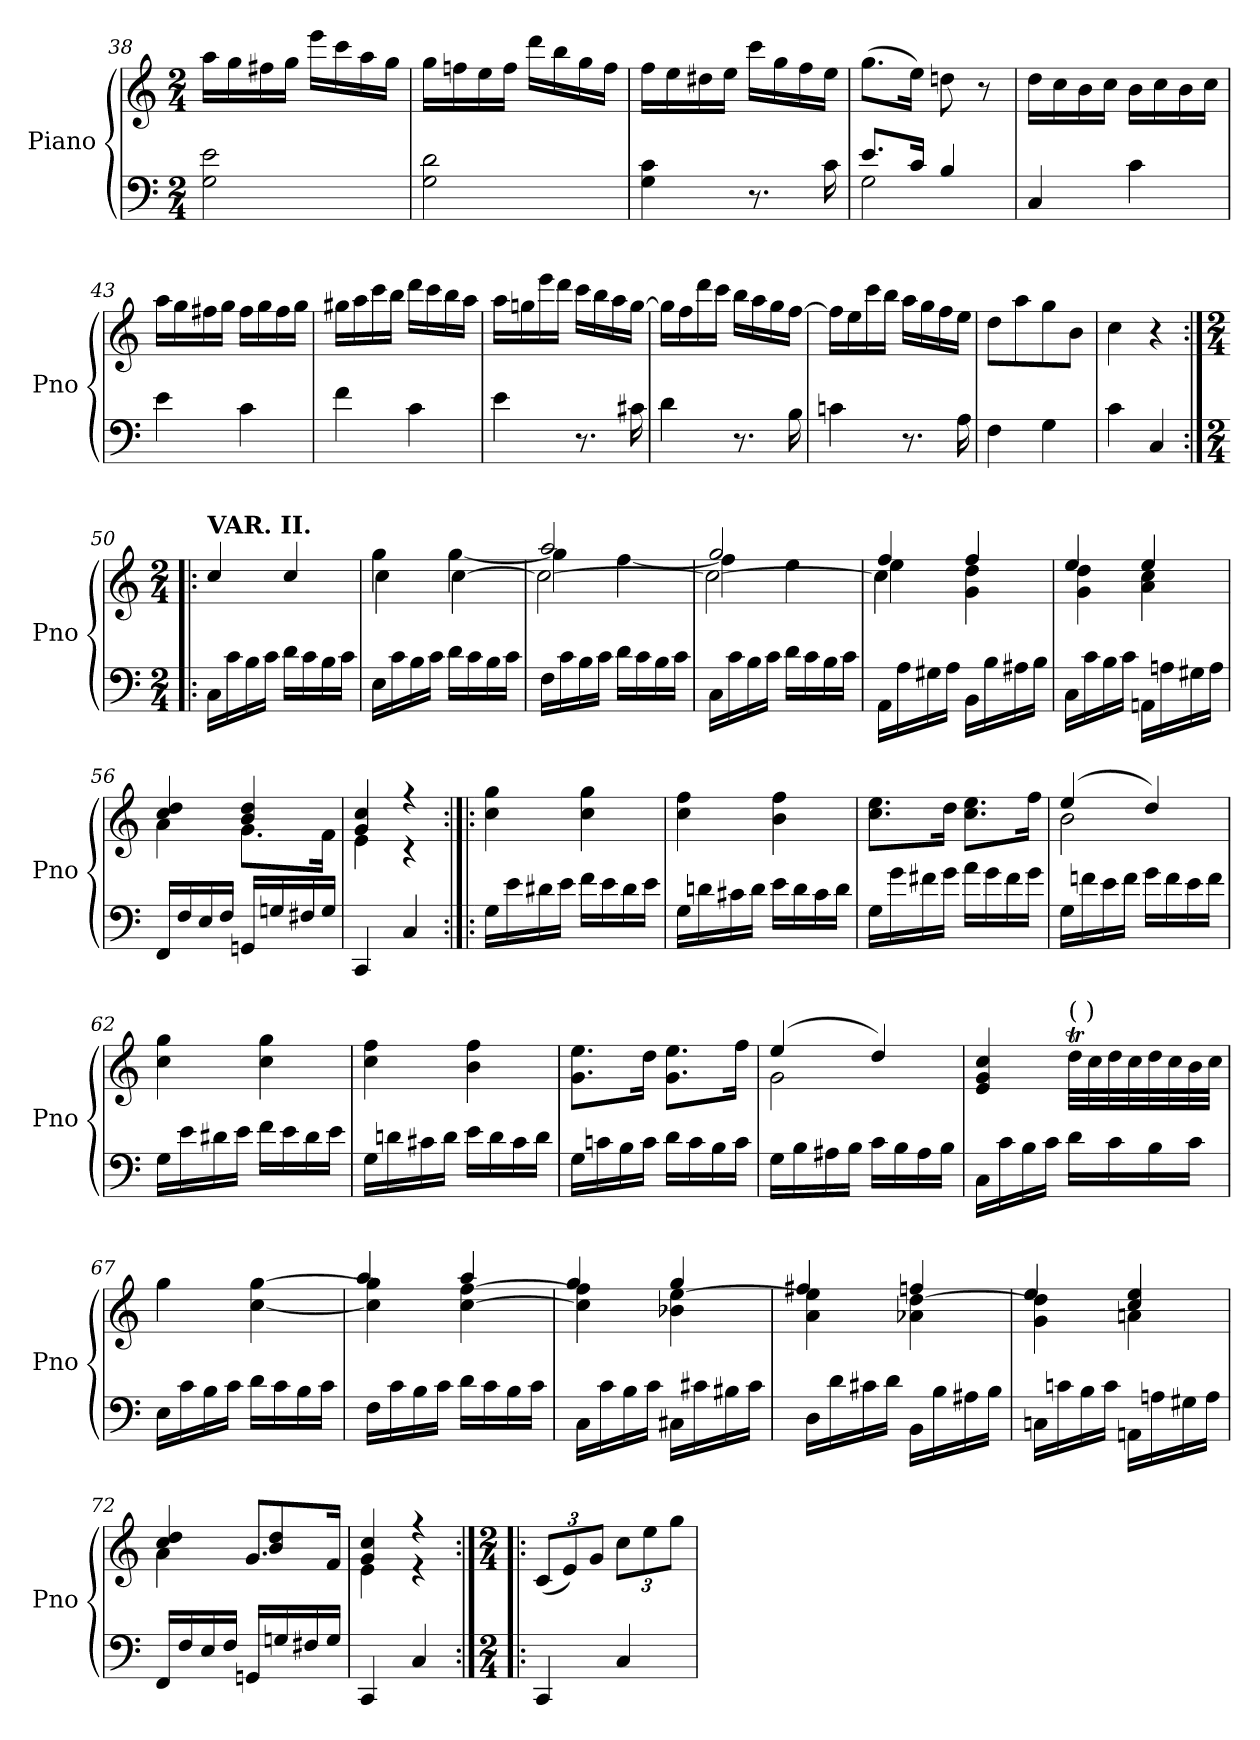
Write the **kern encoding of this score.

**kern	**kern
*part1	*part1
*staff2	*staff1
*I"Piano	*
*I'Pno	*
*clefF4	*clefG2
*k[]	*
*M2/4	*M2/4
=38	=38
2G\ 2e\	16aa\LL
.	16gg\
.	16ff#X\
.	16gg\JJ
.	16eee\LL
.	16ccc\
.	16aa\
.	16gg\JJ
=39	=39
2G\ 2d\	16gg\LL
.	16ffn\
.	16ee\
.	16ff\JJ
.	16ddd\LL
.	16bb\
.	16gg\
.	16ff\JJ
=40	=40
4G\ 4c\	16ff\LL
.	16ee\
.	16dd#X\
.	16ee\JJ
8.r	16ccc\LL
.	16gg\
.	16ff\
16c\	16ee\JJ
=41	=41
*^	*
8.e/L	2G\	(8.gg\L
16c/Jk	.	16ee\Jk)
4B/	.	8ddn\
.	.	8r
*v	*v	*
=42	=42
4C/	16dd\LL
.	16cc\
.	16b\
.	16cc\JJ
4c\	16b\LL
.	16cc\
.	16b\
.	16cc\JJ
!!LO:LB:g=z
=43	=43
4e\	16aa\LL
.	16gg\
.	16ff#X\
.	16gg\JJ
4c\	16ff#\LL
.	16gg\
.	16ff#\
.	16gg\JJ
=44	=44
4f\	16gg#X\LL
.	16aa\
.	16ccc\
.	16bb\JJ
4c\	16ddd\LL
.	16ccc\
.	16bb\
.	16aa\JJ
=45	=45
4e\	16aa\LL
.	16ggn\
.	16eee\
.	16ddd\JJ
8.r	16ccc\LL
.	16bb\
.	16aa\
16c#X\	[16gg\JJ
=46	=46
4d\	16gg\LL]
.	16ff\
.	16ddd\
.	16ccc\JJ
8.r	16bb\LL
.	16aa\
.	16gg\
16B\	[16ff\JJ
=47	=47
4cn\	16ff\LL]
.	16ee\
.	16ccc\
.	16bb\JJ
8.r	16aa\LL
.	16gg\
.	16ff\
16A\	16ee\JJ
=48	=48
4F\	8dd\L
.	8aa\
4G\	8gg\
.	8b\J
=49	=49
4c\	4cc\
4C/	4r
!!LO:PB:g=z
=50:|!|:	=50:|!|:
*M2/4	*M2/4
*	*^
!	!LO:TX:a:B:t=VAR. II.	!
16C\LL	2ryy	4cc/
16c\	.	.
16B\	.	.
16c\JJ	.	.
16d\LL	.	4cc/
16c\	.	.
16B\	.	.
16c\JJ	.	.
=51	=51	=51
*	*	*^
16E\LL	2ryy	4gg\	4cc\
16c\	.	.	.
16B\	.	.	.
16c\JJ	.	.	.
16d\LL	.	[4gg\	[4cc\
16c\	.	.	.
16B\	.	.	.
16c\JJ	.	.	.
=52	=52	=52	=52
16F\LL	2aa/	4gg\]	2cc\_
16c\	.	.	.
16B\	.	.	.
16c\JJ	.	.	.
16d\LL	.	[4ff\	.
16c\	.	.	.
16B\	.	.	.
16c\JJ	.	.	.
=53	=53	=53	=53
16C\LL	2gg/	4ff\]	2cc\_
16c\	.	.	.
16B\	.	.	.
16c\JJ	.	.	.
16d\LL	.	4ee\	.
16c\	.	.	.
16B\	.	.	.
16c\JJ	.	.	.
=54	=54	=54	=54
16AA\LL	4ff/	4ee\	4cc\]
16A\	.	.	.
16G#X\	.	.	.
16A\JJ	.	.	.
16BB\LL	4ff/	4g\ 4dd\	4ryy
16B\	.	.	.
16A#X\	.	.	.
16B\JJ	.	.	.
*	*	*v	*v
=55	=55	=55
16C\LL	4ee/	4g\ 4dd\
16c\	.	.
16B\	.	.
16c\JJ	.	.
16AAn\LL	4ee/	4a\ 4cc\
16An\	.	.
16G#X\	.	.
16A\JJ	.	.
!!LO:LB:g=z	!!
=56	=56	=56
16FF/LL	4cc/ 4dd/	4a\
16F/	.	.
16E/	.	.
16F/JJ	.	.
16GGn/LL	4b/ 4dd/	8.g\L
16Gn/	.	.
16F#X/	.	.
16G/JJ	.	16f\Jk
=57	=57	=57
4CC/	4g/ 4cc/	4e\
4C/	4r	4r
*	*v	*v
=58:|!|:	=58:|!|:
16G\LL	4cc\ 4gg\
16e\	.
16d#X\	.
16e\JJ	.
16f\LL	4cc\ 4gg\
16e\	.
16d#\	.
16e\JJ	.
=59	=59
16G\LL	4cc\ 4ff\
16dn\	.
16c#X\	.
16d\JJ	.
16e\LL	4b\ 4ff\
16d\	.
16c#\	.
16d\JJ	.
=60	=60
16G\LL	8.cc\ 8.ee\L
16g\	.
16f#X\	.
16g\JJ	16dd\Jk
16a\LL	8.cc\ 8.ee\L
16g\	.
16f#\	.
16g\JJ	16ff\Jk
=61	=61
*	*^
16G\LL	(4ee/	2b\
16fn\	.	.
16e\	.	.
16f\JJ	.	.
16g\LL	4dd/)	.
16f\	.	.
16e\	.	.
16f\JJ	.	.
*	*v	*v
!!LO:LB:g=z
=62	=62
16G\LL	4cc\ 4gg\
16e\	.
16d#X\	.
16e\JJ	.
16f\LL	4cc\ 4gg\
16e\	.
16d#\	.
16e\JJ	.
=63	=63
16G\LL	4cc\ 4ff\
16dn\	.
16c#X\	.
16d\JJ	.
16e\LL	4b\ 4ff\
16d\	.
16c#\	.
16d\JJ	.
=64	=64
16G\LL	8.g\ 8.ee\L
16cn\	.
16B\	.
16c\JJ	16dd\Jk
16d\LL	8.g\ 8.ee\L
16c\	.
16B\	.
16c\JJ	16ff\Jk
=65	=65
*	*^
16G\LL	(4ee/	2g\
16B\	.	.
16A#X\	.	.
16B\JJ	.	.
16c\LL	4dd/)	.
16B\	.	.
16A#\	.	.
16B\JJ	.	.
*	*v	*v
=66	=66
16C\LL	4e/ 4g/ 4cc/
16c\	.
16B\	.
16c\JJ	.
!	!LO:TX:a:t=(     )
16d\LL	32ddT\LLL
.	32cc\
16c\	32dd\
.	32cc\
16B\	32dd\
.	32cc\
16c\JJ	32b\
.	32cc\JJJ
=67	=67
16E\LL	4gg\
16c\	.
16B\	.
16c\JJ	.
16d\LL	[4cc\ [4gg\
16c\	.
16B\	.
16c\JJ	.
!!LO:LB:g=z
=68	=68
*	*^
16F\LL	4cc\] 4gg\]	4aa/
16c\	.	.
16B\	.	.
16c\JJ	.	.
16d\LL	[4cc\ [4ff\	4aa/
16c\	.	.
16B\	.	.
16c\JJ	.	.
=69	=69	=69
16C\LL	4cc\] 4ff\]	4gg/
16c\	.	.
16B\	.	.
16c\JJ	.	.
16C#X\LL	4b-X\ [4ee\	4gg/
16c#X\	.	.
16B#X\	.	.
16c#\JJ	.	.
=70	=70	=70
16D\LL	4a\ 4ee\]	4ff#X/
16d\	.	.
16c#X\	.	.
16d\JJ	.	.
16BB\LL	4a-X\ [4dd\	4ffn/
16B\	.	.
16A#X\	.	.
16B\JJ	.	.
=71	=71	=71
16Cn\LL	4g\ 4dd\]	4ee/
16cn\	.	.
16B\	.	.
16c\JJ	.	.
16AAn\LL	4an\	4cc/ 4ee/
16An\	.	.
16G#X\	.	.
16A\JJ	.	.
=72	=72	=72
16FF/LL	4a\	4cc/ 4dd/
16F/	.	.
16E/	.	.
16F/JJ	.	.
16GGn/LL	8.g/L	4b/ 4dd/
16Gn/	.	.
16F#X/	.	.
16G/JJ	16f/Jk	.
=73	=73	=73
4CC/	4e\	4g/ 4cc/
4C/	4r	4r
*	*v	*v
!!LO:LB:g=z
=74:|!|:	=74:|!|:
*M2/4	*M2/4
*	*Xbrackettup
*	*^
!	!LO:TX:a:B:t=VAR. III.	!
*	*v	*v
4CC/	(>12c/L
.	12e/)
.	12g/J
4C/	12cc\L
.	12ee\
.	12gg\J
=	=
*-	*-
